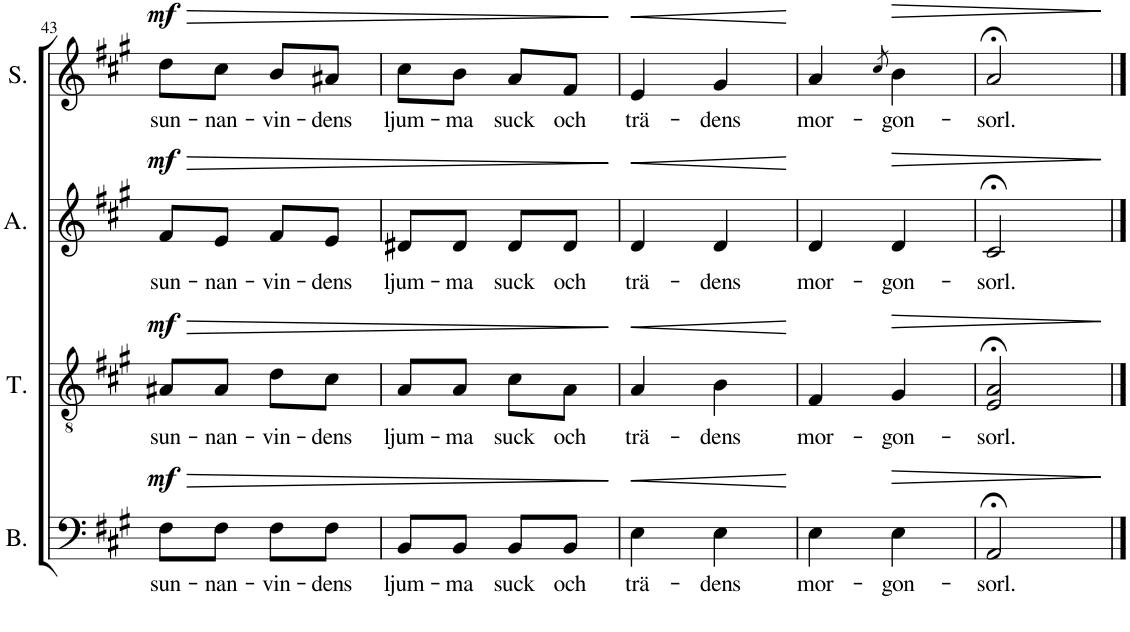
**kern	**text	**dynam	**kern	**text	**dynam	**kern	**text	**dynam	**kern	**text	**dynam
*part4	*part4	*part4	*part3	*part3	*part3	*part2	*part2	*part2	*part1	*part1	*part1
*staff4	*staff4	*staff4	*staff3	*staff3	*staff3	*staff2	*staff2	*staff2	*staff1	*staff1	*staff1
*I"Bass	*	*	*I"Tenor	*	*	*I"Alto	*	*	*I"Soprano	*	*
*I'B.	*	*	*I'T.	*	*	*I'A.	*	*	*I'S.	*	*
!!LO:PB:g=z
*clefF4	*	*	*clefGv2	*	*	*clefG2	*	*	*clefG2	*	*
*k[f#c#g#]	*	*	*k[f#c#g#]	*	*	*k[f#c#g#]	*	*	*k[f#c#g#]	*	*
*M2/4	*	*	*M2/4	*	*	*M2/4	*	*	*M2/4	*	*
=43	=43	=43	=43	=43	=43	=43	=43	=43	=43	=43	=43
!	!LO:LY:b	!LO:HP:b	!	!LO:LY:b	!LO:HP:b	!	!LO:LY:b	!LO:HP:b	!	!LO:LY:b	!LO:HP:b
!	!	!LO:DY:n=1:a	!	!	!LO:DY:n=1:a	!	!	!LO:DY:n=1:a	!	!	!LO:DY:n=1:a
8F#\L	sun-	> mf	8A#X/L	sun-	> mf	8f#/L	sun-	> mf	8dd\L	sun-	> mf
!	!LO:LY:b	!	!	!LO:LY:b	!	!	!LO:LY:b	!	!	!LO:LY:b	!
8F#\J	-nan-	.	8A#/J	-nan-	.	8e/J	-nan-	.	8cc#\J	-nan-	.
!	!LO:LY:b	!	!	!LO:LY:b	!	!	!LO:LY:b	!	!	!LO:LY:b	!
8F#\L	-vin-	.	8d\L	-vin-	.	8f#/L	-vin-	.	8b/L	-vin-	.
!	!LO:LY:b	!	!	!LO:LY:b	!	!	!LO:LY:b	!	!	!LO:LY:b	!
8F#\J	-dens	.	8c#\J	-dens	.	8e/J	-dens	.	8a#X/J	-dens	.
=44	=44	=44	=44	=44	=44	=44	=44	=44	=44	=44	=44
!	!LO:LY:b	!	!	!LO:LY:b	!	!	!LO:LY:b	!	!	!LO:LY:b	!
8BB/L	ljum-	.	8A/L	ljum-	.	8d#X/L	ljum-	.	8cc#\L	ljum-	.
!	!LO:LY:b	!	!	!LO:LY:b	!	!	!LO:LY:b	!	!	!LO:LY:b	!
8BB/J	-ma	.	8A/J	-ma	.	8d#/J	-ma	.	8b\J	-ma	.
!	!LO:LY:b	!	!	!LO:LY:b	!	!	!LO:LY:b	!	!	!LO:LY:b	!
8BB/L	suck	.	8c#\L	suck	.	8d#/L	suck	.	8a/L	suck	.
!	!LO:LY:b	!	!	!LO:LY:b	!	!	!LO:LY:b	!	!	!LO:LY:b	!
8BB/J	och	.	8A\J	och	.	8d#/J	och	.	8f#/J	och	.
.	.	]	.	.	]	.	.	]	.	.	]
=45	=45	=45	=45	=45	=45	=45	=45	=45	=45	=45	=45
!	!LO:LY:b	!LO:HP:b	!	!LO:LY:b	!LO:HP:b	!	!LO:LY:b	!LO:HP:b	!	!LO:LY:b	!LO:HP:b
4E\	trä-	<	4A/	trä-	<	4d/	trä-	<	4e/	trä-	<
!	!LO:LY:b	!	!	!LO:LY:b	!	!	!LO:LY:b	!	!	!LO:LY:b	!
4E\	-dens	.	4B\	-dens	.	4d/	-dens	.	4g#/	-dens	.
.	.	[	.	.	[	.	.	[	.	.	[
=46	=46	=46	=46	=46	=46	=46	=46	=46	=46	=46	=46
!	!LO:LY:b	!	!	!LO:LY:b	!	!	!LO:LY:b	!	!	!LO:LY:b	!
4E\	mor-	.	4F#/	mor-	.	4d/	mor-	.	4a/	mor-	.
.	.	.	.	.	.	.	.	.	8qcc#/	.	.
!	!LO:LY:b	!LO:HP:b	!	!LO:LY:b	!LO:HP:b	!	!LO:LY:b	!LO:HP:b	!	!LO:LY:b	!
4E\	-gon-	>	4G#/	-gon-	>	4d/	-gon-	>	4b\	-gon-	.
=47	=47	=47	=47	=47	=47	=47	=47	=47	=47	=47	=47
!	!LO:LY:b	!	!	!LO:LY:b	!	!	!LO:LY:b	!	!	!LO:LY:b	!
2AA;</	-sorl.	.	2E/;< 2A/;<	-sorl.	.	2c#;</	-sorl.	.	2a;</	-sorl.	.
.	.	]	.	.	]	.	.	]	.	.	.
==	==	==	==	==	==	==	==	==	==	==	==
*-	*-	*-	*-	*-	*-	*-	*-	*-	*-	*-	*-
